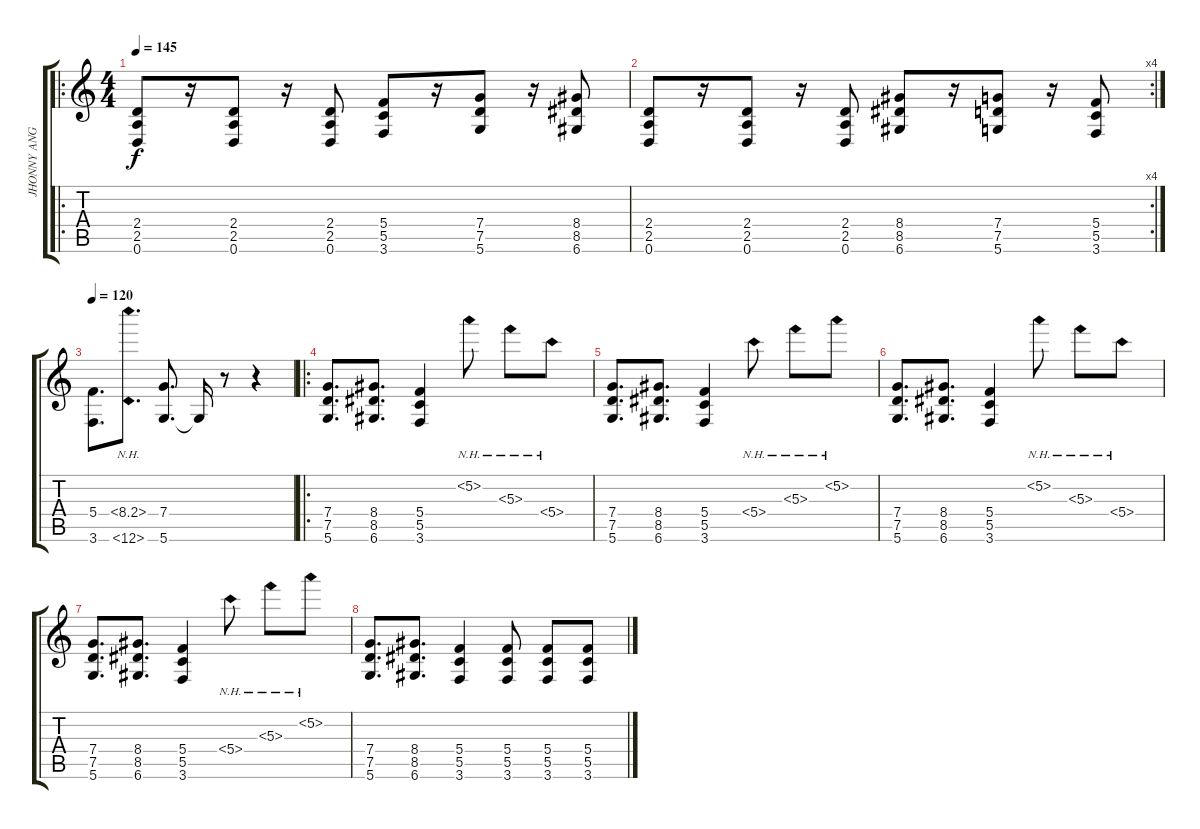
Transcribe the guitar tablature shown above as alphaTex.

\track ("JHONNY ANGER" "JHONNY ANG") {instrument distortionguitar}
\staff {score tabs}
\tuning (D4 A3 F3 C3 G2 D2) {hide}
\ro
\ts (4 4)
\tempo 145
\clef g2
\ks c
(2.4 2.5 0.6).8{dy f} r.16 (2.4 2.5 0.6).8 r.16 (2.4 2.5 0.6).8 (5.4 5.5 3.6).8 r.16 (7.4 7.5 5.6).8 r.16 (8.4 8.5 6.6).8 |
\rc 4
(2.4 2.5 0.6).8 r.16 (2.4 2.5 0.6).8 r.16 (2.4 2.5 0.6).8 (8.4 8.5 6.6).8 r.16 (7.4 7.5 5.6).8 r.16 (5.4 5.5 3.6).8 |
\tempo 120
(5.4 3.6).8{d} (8.4{nh} 6.6{nh}).8{d} (7.4 5.6).8{d} 5.6{t}.16 r.8 r.4 |
\ro
(7.4 7.5 5.6).8{d} (8.4 8.5 6.6).8{d} (5.4 5.5 3.6).4 5.2{nh}.8 5.3{nh}.8 5.4{nh}.8 |
(7.4 7.5 5.6).8{d} (8.4 8.5 6.6).8{d} (5.4 5.5 3.6).4 5.4{nh}.8 5.3{nh}.8 5.2{nh}.8 |
(7.4 7.5 5.6).8{d} (8.4 8.5 6.6).8{d} (5.4 5.5 3.6).4 5.2{nh}.8 5.3{nh}.8 5.4{nh}.8 |
(7.4 7.5 5.6).8{d} (8.4 8.5 6.6).8{d} (5.4 5.5 3.6).4 5.4{nh}.8 5.3{nh}.8 5.2{nh}.8 |
(7.4 7.5 5.6).8{d} (8.4 8.5 6.6).8{d} (5.4 5.5 3.6).4 (5.4 5.5 3.6).8 (5.4 5.5 3.6).8 (5.4 5.5 3.6).8
